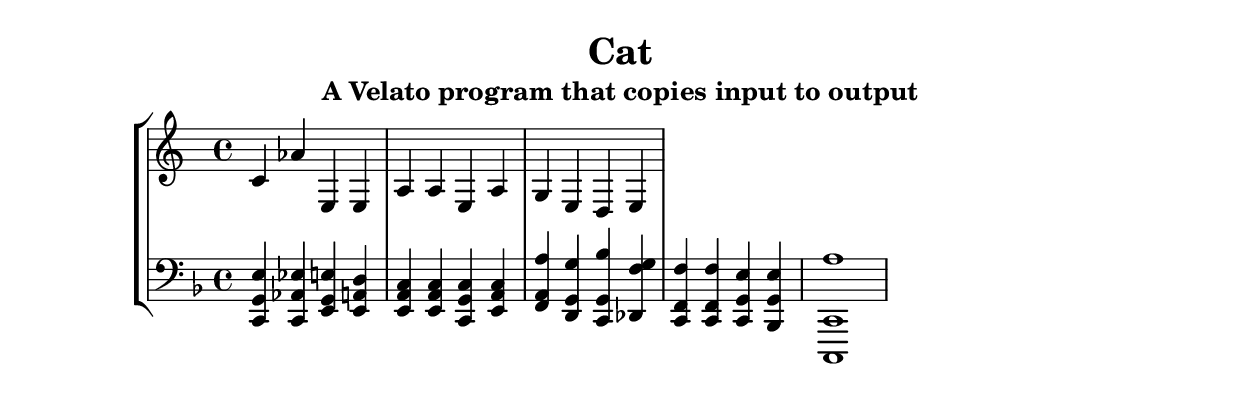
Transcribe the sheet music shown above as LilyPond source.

\version "2.16.0"  % necessary for upgrading to future LilyPond versions.

\header{
  title = "Cat"
  subtitle = "A Velato program that copies input to output"
}

maintrack = { 
	\key c \major
	\time 4/4 
	% declare variable E
	c'
	aes'
	e
	e
	% input to E
	a
	a
	e
	% print E to screen
	a
	g
	e
	d
	e
}

harmonize = {
	\clef bass
	\key f \major
	\time 4/4 
	<c, g, e> 4
	<c, aes, ees>
	<e, g, e>
	<e, a, d> 
	<e, a, c>
	<e, a, c>
	<c, g, c>
	<e, a, c>
	<f, a, a>
	<g, d, g>
	<g, c, bes>
	<f des, g>
	<f, c, f>
	<f, c, f>
	<g, c, e> 
	<g, bes,, e>
	<c, c,, a>1
}

\score { 
		\new StaffGroup <<
			\new Staff { \maintrack }
			\new Staff { \harmonize }
		>>
        \layout { } 
        \midi { } 
} 

